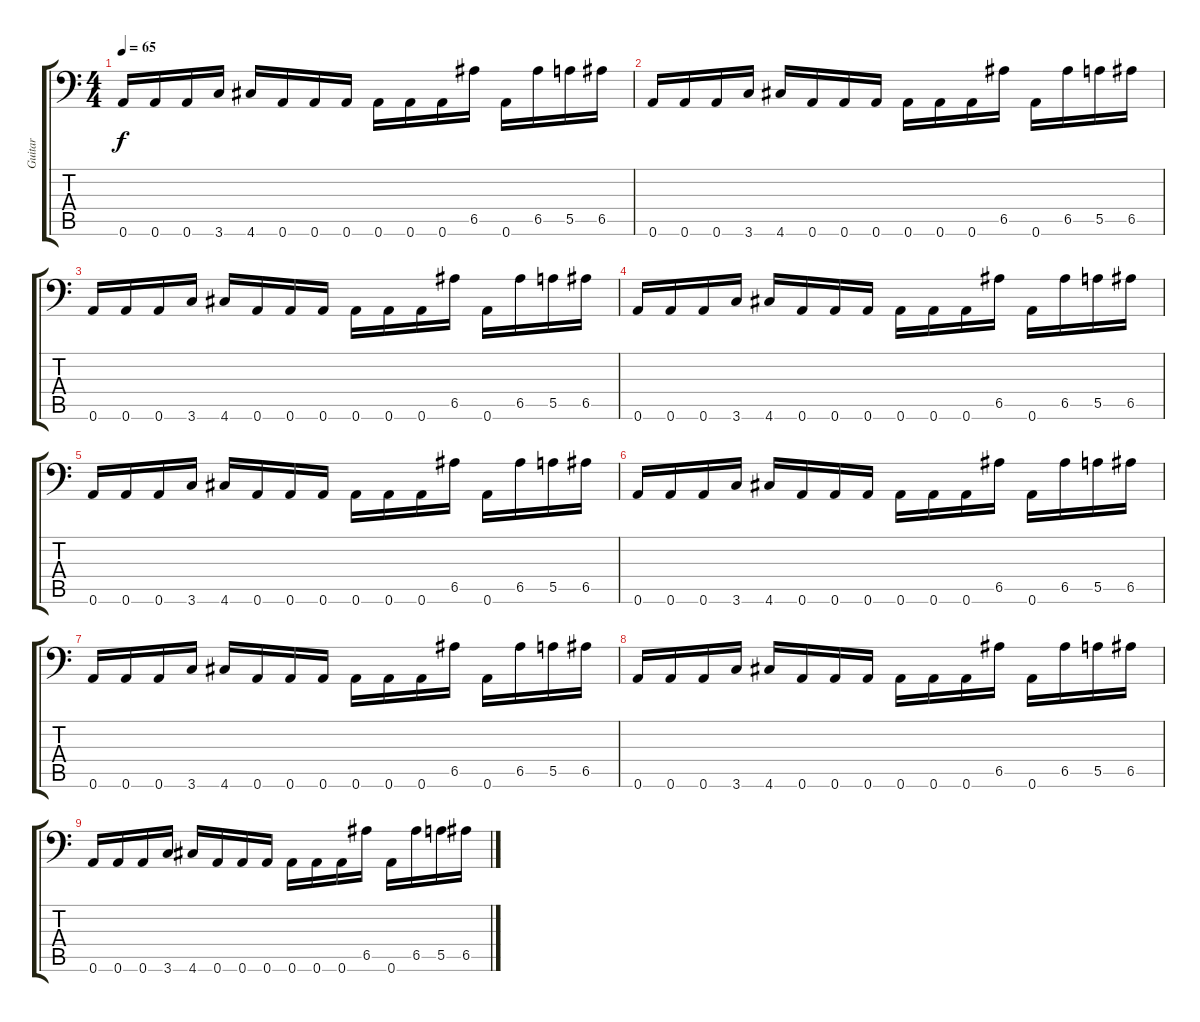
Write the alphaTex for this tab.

\track ("Guitar" "Guitar") {instrument distortionguitar}
\staff {score tabs}
\tuning (B3 Gb3 D3 A2 E2 A1) {hide}
\ts (4 4)
\tempo 65
\clef f4
\ks c
0.6.16{dy f} 0.6.16 0.6.16 3.6.16 4.6.16 0.6.16 0.6.16 0.6.16 0.6.16 0.6.16 0.6.16 6.5.16 0.6.16 6.5.16 5.5.16 6.5.16 |
0.6.16 0.6.16 0.6.16 3.6.16 4.6.16 0.6.16 0.6.16 0.6.16 0.6.16 0.6.16 0.6.16 6.5.16 0.6.16 6.5.16 5.5.16 6.5.16 |
0.6.16 0.6.16 0.6.16 3.6.16 4.6.16 0.6.16 0.6.16 0.6.16 0.6.16 0.6.16 0.6.16 6.5.16 0.6.16 6.5.16 5.5.16 6.5.16 |
0.6.16 0.6.16 0.6.16 3.6.16 4.6.16 0.6.16 0.6.16 0.6.16 0.6.16 0.6.16 0.6.16 6.5.16 0.6.16 6.5.16 5.5.16 6.5.16 |
0.6.16 0.6.16 0.6.16 3.6.16 4.6.16 0.6.16 0.6.16 0.6.16 0.6.16 0.6.16 0.6.16 6.5.16 0.6.16 6.5.16 5.5.16 6.5.16 |
0.6.16{volume 2} 0.6.16 0.6.16 3.6.16 4.6.16 0.6.16 0.6.16 0.6.16 0.6.16 0.6.16 0.6.16 6.5.16 0.6.16 6.5.16 5.5.16 6.5.16 |
0.6.16 0.6.16 0.6.16 3.6.16 4.6.16 0.6.16 0.6.16 0.6.16 0.6.16 0.6.16 0.6.16 6.5.16 0.6.16 6.5.16 5.5.16 6.5.16 |
0.6.16 0.6.16 0.6.16 3.6.16 4.6.16 0.6.16 0.6.16 0.6.16 0.6.16 0.6.16 0.6.16 6.5.16 0.6.16 6.5.16 5.5.16 6.5.16 |
0.6.16 0.6.16 0.6.16 3.6.16 4.6.16 0.6.16 0.6.16 0.6.16 0.6.16 0.6.16 0.6.16 6.5.16 0.6.16 6.5.16 5.5.16 6.5.16
